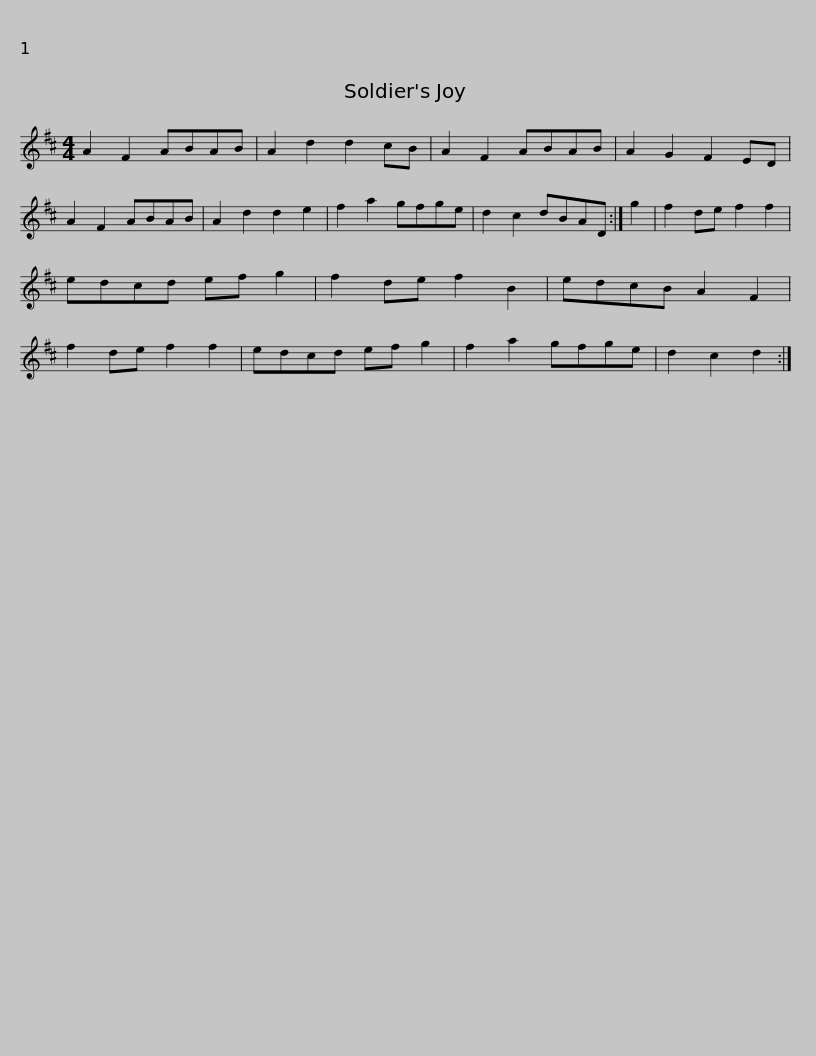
X:1
L:1/8
M:4/4
I:linebreak $
K:D
V:1 treble
V:1
 A2 F2 ABAB | A2 d2 d2 cB | A2 F2 ABAB | A2 G2 F2 ED | A2 F2 ABAB | %5
 A2 d2 d2 e2 | f2 a2 gfge |$ d2 c2 dBAD :| g2 | f2 de f2 f2 | %10
 edcd ef g2 | f2 de f2 B2 | edcB A2 F2 | f2 de f2 f2 | edcd ef g2 |$ %15
 f2 a2 gfge | d2 c2 d2 :| %17
